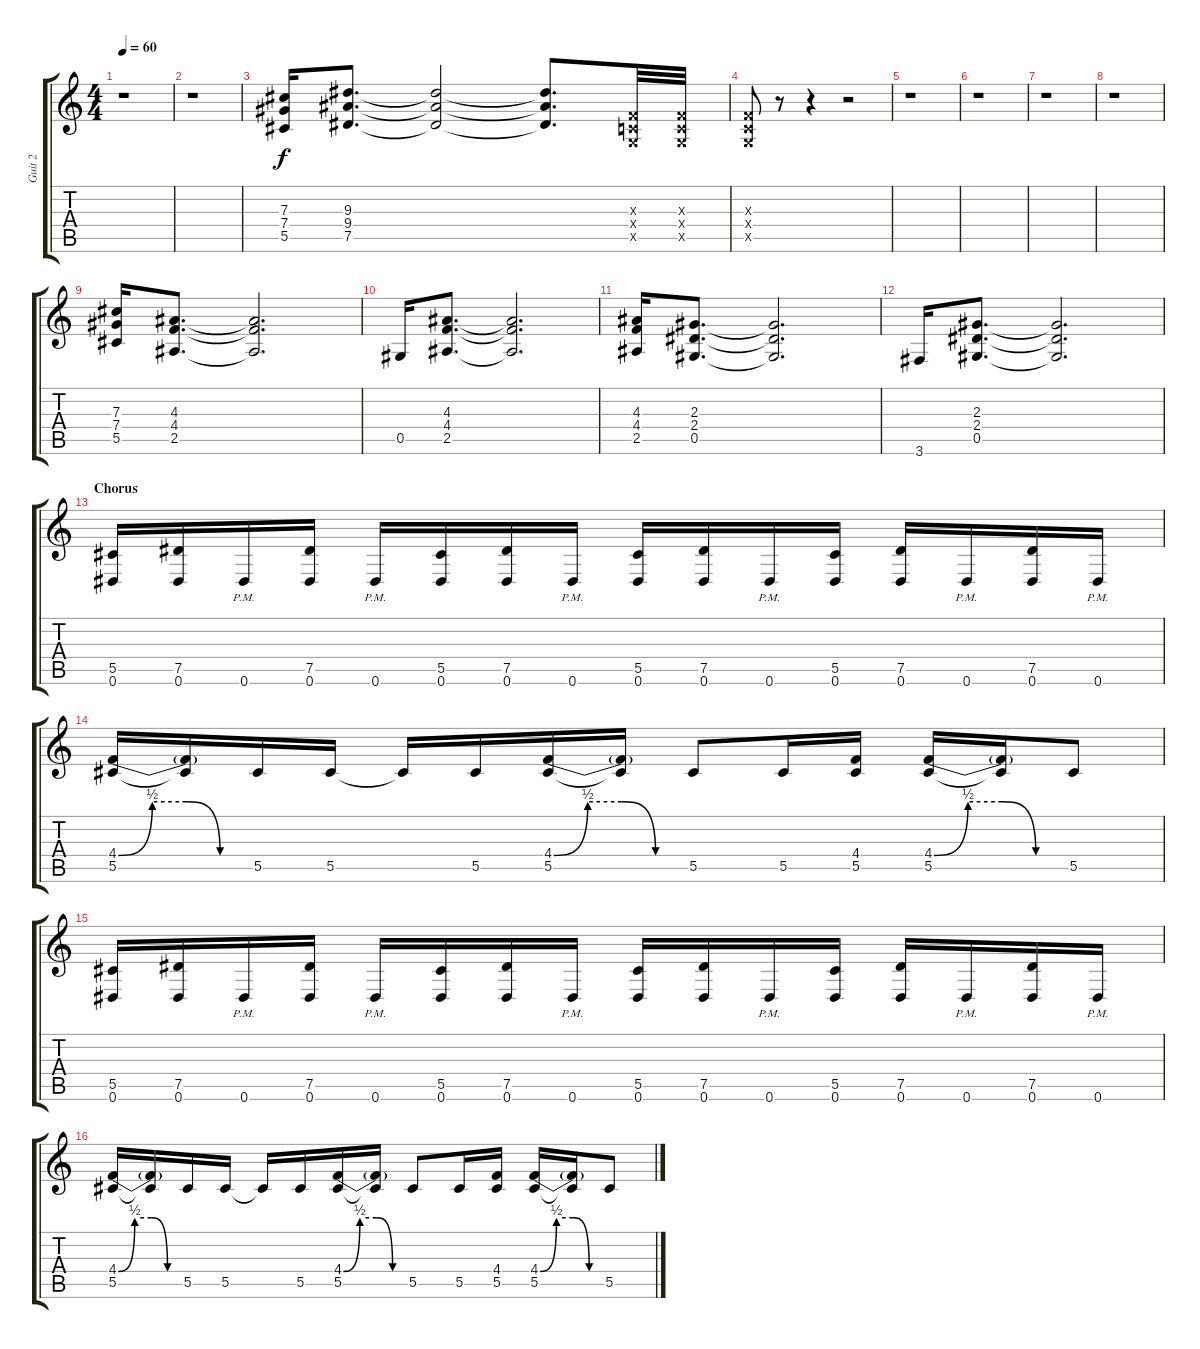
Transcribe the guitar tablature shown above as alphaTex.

\track ("Guit 2" "Guit 2") {instrument distortionguitar}
\staff {score tabs}
\tuning (Eb4 Bb3 Gb3 Db3 Ab2 Eb2) {hide}
\ts (4 4)
\tempo 60
\clef g2
\ks c
r.1{dy f} |
r.1 |
(7.3 7.4 5.5).16 (9.3 9.4 7.5).8{d} (9.3{t} 9.4{t} 7.5{t}).2 (9.3{t} 9.4{t} 7.5{t}).8{d} (-1.3{x} -1.4{x} -1.5{x}).32 (-1.3{x} -1.4{x} -1.5{x}).32 |
(-1.3{x} -1.4{x} -1.5{x}).8 r.8 r.4 r.2 |
r.1 |
r.1 |
r.1 |
r.1 |
(7.3 7.4 5.5).16 (4.3 4.4 2.5).8{d} (4.3{t} 4.4{t} 2.5{t}).2{d} |
0.5.16 (4.3 4.4 2.5).8{d} (4.3{t} 4.4{t} 2.5{t}).2{d} |
(4.3 4.4 2.5).16 (2.3 2.4 0.5).8{d} (2.3{t} 2.4{t} 0.5{t}).2{d} |
3.6.16 (2.3 2.4 0.5).8{d} (2.3{t} 2.4{t} 0.5{t}).2{d} |
\section ("" "Chorus")
(5.5 0.6).16 (7.5 0.6).16 0.6{pm}.16 (7.5 0.6).16 0.6{pm}.16 (5.5 0.6).16 (7.5 0.6).16 0.6{pm}.16 (5.5 0.6).16 (7.5 0.6).16 0.6{pm}.16 (5.5 0.6).16 (7.5 0.6).16 0.6{pm}.16 (7.5 0.6).16 0.6{pm}.16 |
(4.4{be (custom 0 0 15 2 30 2 45 0 60 0)} 5.5).16 (4.4{t} 5.5{t}).16 5.5.16 5.5.16 5.5{t}.16 5.5.16 (4.4{be (custom 0 0 15 2 30 2 45 0 60 0)} 5.5).16 (4.4{t} 5.5{t}).16 5.5.8 5.5.16 (4.4 5.5).16 (4.4{be (custom 0 0 15 2 30 2 45 0 60 0)} 5.5).16 (4.4{t} 5.5{t}).16 5.5.8 |
(5.5 0.6).16 (7.5 0.6).16 0.6{pm}.16 (7.5 0.6).16 0.6{pm}.16 (5.5 0.6).16 (7.5 0.6).16 0.6{pm}.16 (5.5 0.6).16 (7.5 0.6).16 0.6{pm}.16 (5.5 0.6).16 (7.5 0.6).16 0.6{pm}.16 (7.5 0.6).16 0.6{pm}.16 |
(4.4{be (custom 0 0 15 2 30 2 45 0 60 0)} 5.5).16 (4.4{t} 5.5{t}).16 5.5.16 5.5.16 5.5{t}.16 5.5.16 (4.4{be (custom 0 0 15 2 30 2 45 0 60 0)} 5.5).16 (4.4{t} 5.5{t}).16 5.5.8 5.5.16 (4.4 5.5).16 (4.4{be (custom 0 0 15 2 30 2 45 0 60 0)} 5.5).16 (4.4{t} 5.5{t}).16 5.5.8
